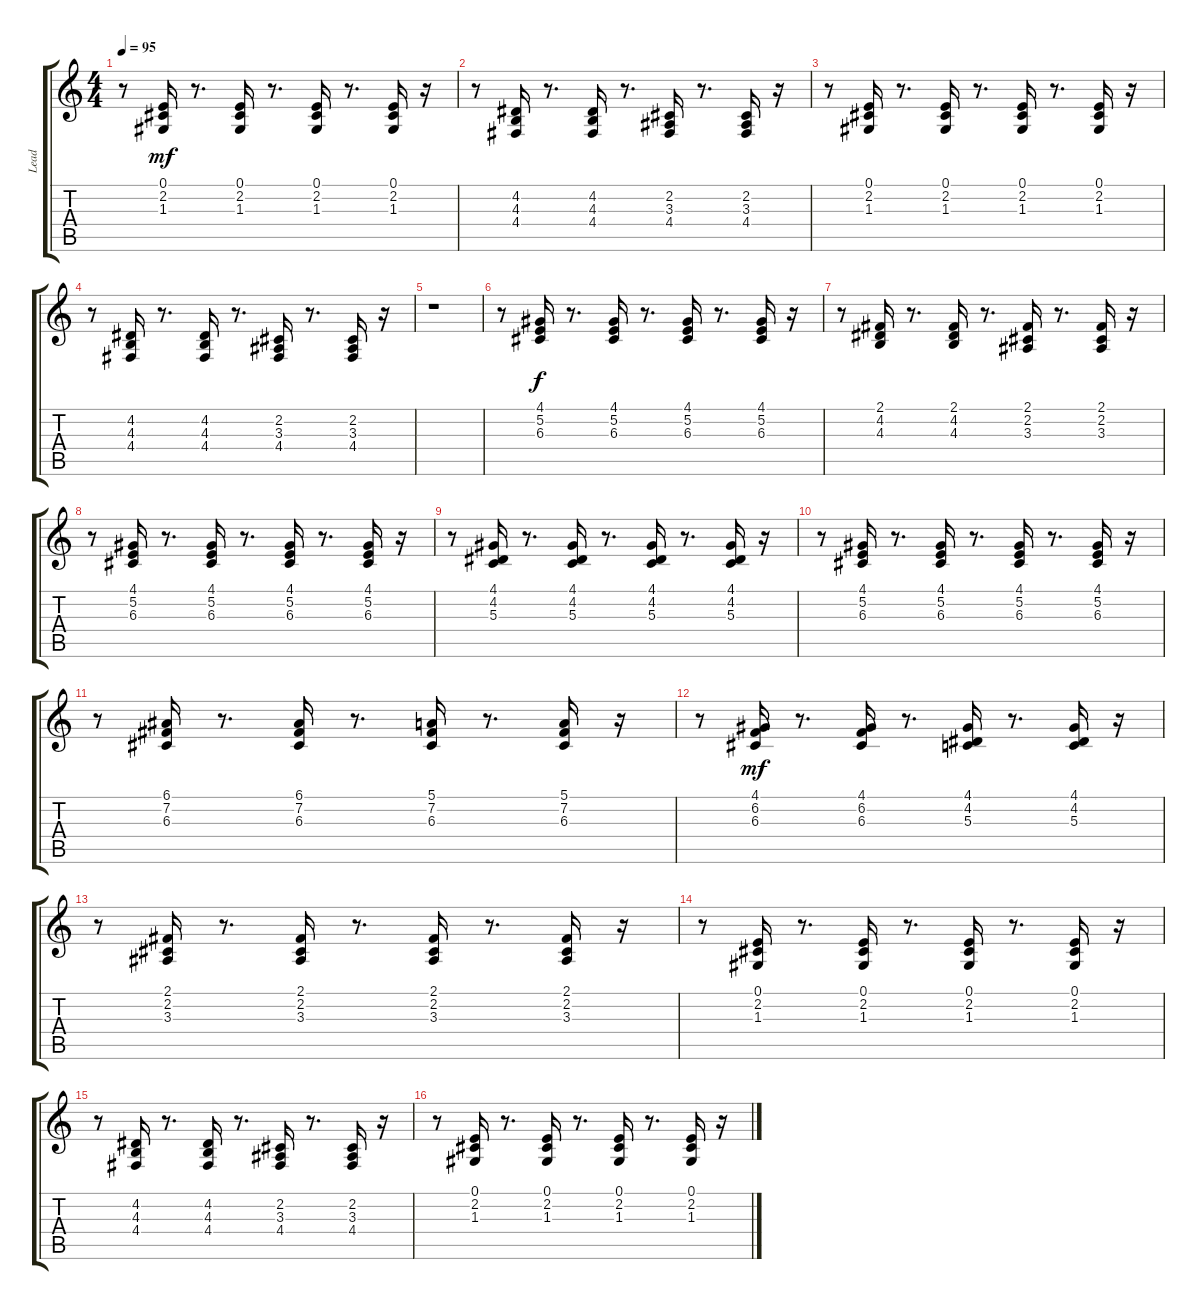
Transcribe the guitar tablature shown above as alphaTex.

\track ("Lead" "Lead") {instrument lead3calliope}
\staff {score tabs}
\tuning (E4 B3 G3 D3 A2 E2) {hide}
\ts (4 4)
\tempo 95
\clef g2
\ks c
r.8{dy mf} (0.1 2.2 1.3).16 r.8{d} (0.1 2.2 1.3).16 r.8{d} (0.1 2.2 1.3).16 r.8{d} (0.1 2.2 1.3).16 r.16 |
r.8 (4.2 4.3 4.4).16 r.8{d} (4.2 4.3 4.4).16 r.8{d} (2.2 3.3 4.4).16 r.8{d} (2.2 3.3 4.4).16 r.16 |
r.8 (0.1 2.2 1.3).16 r.8{d} (0.1 2.2 1.3).16 r.8{d} (0.1 2.2 1.3).16 r.8{d} (0.1 2.2 1.3).16 r.16 |
r.8 (4.2 4.3 4.4).16 r.8{d} (4.2 4.3 4.4).16 r.8{d} (2.2 3.3 4.4).16 r.8{d} (2.2 3.3 4.4).16 r.16 |
r.1 |
r.8 (4.1 5.2 6.3).16{dy f} r.8{d} (4.1 5.2 6.3).16 r.8{d} (4.1 5.2 6.3).16 r.8{d} (4.1 5.2 6.3).16 r.16 |
r.8 (2.1 4.2 4.3).16 r.8{d} (2.1 4.2 4.3).16 r.8{d} (2.1 2.2 3.3).16 r.8{d} (2.1 2.2 3.3).16 r.16 |
r.8 (4.1 5.2 6.3).16 r.8{d} (4.1 5.2 6.3).16 r.8{d} (4.1 5.2 6.3).16 r.8{d} (4.1 5.2 6.3).16 r.16 |
r.8 (4.1 4.2 5.3).16 r.8{d} (4.1 4.2 5.3).16 r.8{d} (4.1 4.2 5.3).16 r.8{d} (4.1 4.2 5.3).16 r.16 |
r.8 (4.1 5.2 6.3).16 r.8{d} (4.1 5.2 6.3).16 r.8{d} (4.1 5.2 6.3).16 r.8{d} (4.1 5.2 6.3).16 r.16 |
r.8 (6.1 7.2 6.3).16 r.8{d} (6.1 7.2 6.3).16 r.8{d} (5.1 7.2 6.3).16 r.8{d} (5.1 7.2 6.3).16 r.16 |
r.8 (4.1 6.2 6.3).16{dy mf} r.8{d} (4.1 6.2 6.3).16 r.8{d} (4.1 4.2 5.3).16 r.8{d} (4.1 4.2 5.3).16 r.16 |
r.8 (2.1 2.2 3.3).16 r.8{d} (2.1 2.2 3.3).16 r.8{d} (2.1 2.2 3.3).16 r.8{d} (2.1 2.2 3.3).16 r.16 |
r.8 (0.1 2.2 1.3).16 r.8{d} (0.1 2.2 1.3).16 r.8{d} (0.1 2.2 1.3).16 r.8{d} (0.1 2.2 1.3).16 r.16 |
r.8 (4.2 4.3 4.4).16 r.8{d} (4.2 4.3 4.4).16 r.8{d} (2.2 3.3 4.4).16 r.8{d} (2.2 3.3 4.4).16 r.16 |
r.8 (0.1 2.2 1.3).16 r.8{d} (0.1 2.2 1.3).16 r.8{d} (0.1 2.2 1.3).16 r.8{d} (0.1 2.2 1.3).16 r.16
